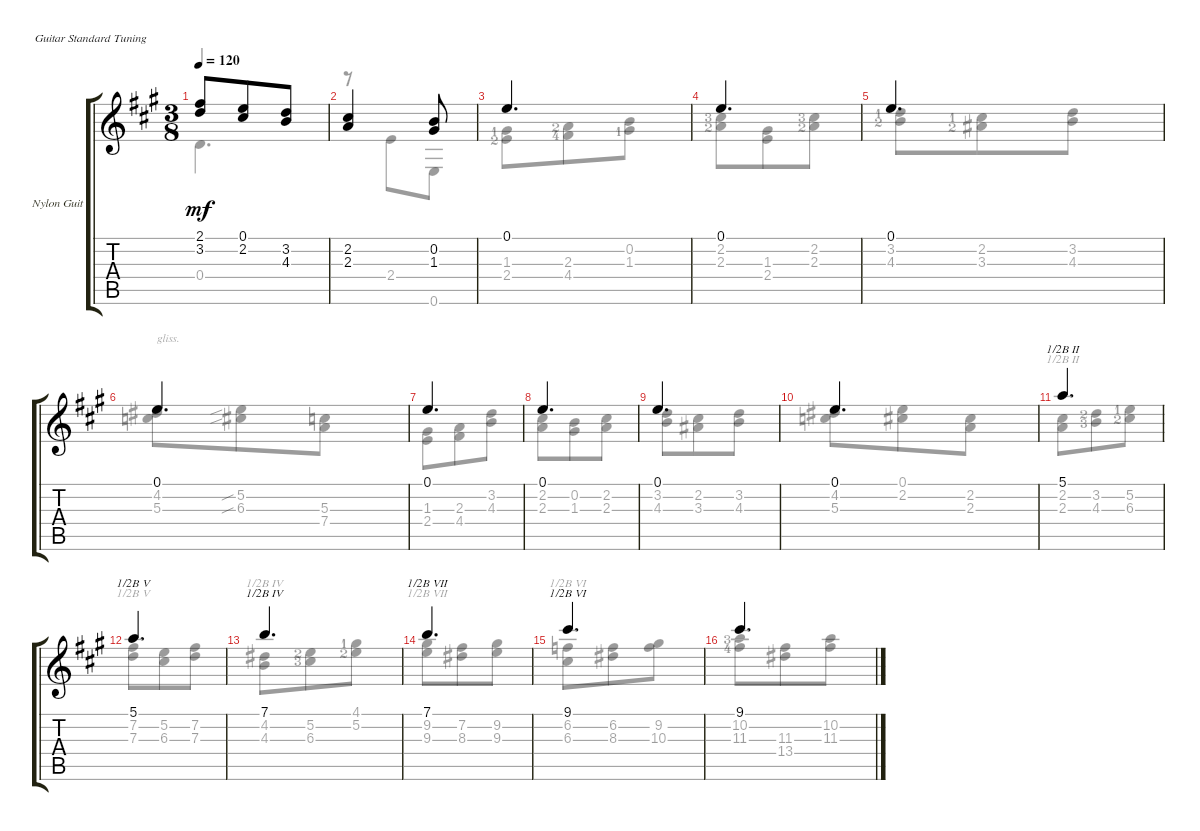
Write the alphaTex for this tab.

\defaultSystemsLayout 4
\bracketExtendMode groupsimilarinstruments
\firstSystemTrackNameOrientation horizontal
\otherSystemsTrackNameOrientation horizontal
\track ("Nylon Guitar" "Nylon Guit") {instrument acousticguitarsteel}
\staff {score tabs}
\tuning (E4 B3 G3 D3 A2 E2)
\voice
\ts (3 8)
\tempo 120
\clef g2
\ks a
(2.1 3.2).8{dy mf} (0.1 2.2).8 (3.2 4.3).8 |
(2.2 2.3).4 (0.2 1.3).8 |
0.1.4{d} |
0.1.4{d} |
0.1.4{d} |
0.1.4{d} |
0.1.4{d} |
0.1.4{d} |
0.1.4{d} |
0.1.4{d} |
5.1.4{d barre (2 half)} |
5.1.4{d barre (5 half)} |
7.1.4{d barre (4 half)} |
7.1.4{d barre (7 half)} |
9.1.4{d barre (6 half)} |
9.1.4{d}
\voice
\clef g2
\ottava regular
\simile none
\ks a
0.4.4{d dy mf} |
r.8 2.4.8 0.6.8 |
(1.3{lf 2} 2.4{lf 3}).8 (2.3{lf 3} 4.4{lf 5}).8 (0.2 1.3{lf 2}).8 |
(2.2{lf 4} 2.3{lf 3}).8 (1.3 2.4).8 (2.2{lf 4} 2.3{lf 3}).8 |
(3.2{lf 2} 4.3{lf 3}).8 (2.2{lf 2} 3.3{lf 3}).8 (3.2 4.3).8 |
(4.2 5.3).8{txt "gliss."} (5.2{sib} 6.3{sib}).8 (5.3 7.4).8 |
(1.3 2.4).8 (2.3 4.4).8 (3.2 4.3).8 |
(2.2 2.3).8 (1.3 0.2).8 (2.2 2.3).8 |
(3.2 4.3).8 (2.2 3.3).8 (3.2 4.3).8 |
(4.2 5.3).8 (0.1 2.2).8 (2.2 2.3).8 |
(2.2 2.3).8{barre (2 half)} (3.2{lf 3} 4.3{lf 4}).8 (5.2{lf 2} 6.3{lf 3}).8 |
(7.2 7.3).8{barre (5 half)} (5.2 6.3).8 (7.2 7.3).8 |
(4.2 4.3).8{barre (4 half)} (5.2{lf 3} 6.3{lf 4}).8 (5.2{lf 3} 4.1{lf 2}).8 |
(9.2 9.3).8{barre (7 half)} (7.2 8.3).8 (9.2 9.3).8 |
(6.2 6.3).8{barre (6 half)} (6.2 8.3).8 (9.2 10.3).8 |
(10.2{lf 4} 11.3{lf 5}).8 (11.3 13.4).8 (10.2 11.3).8
